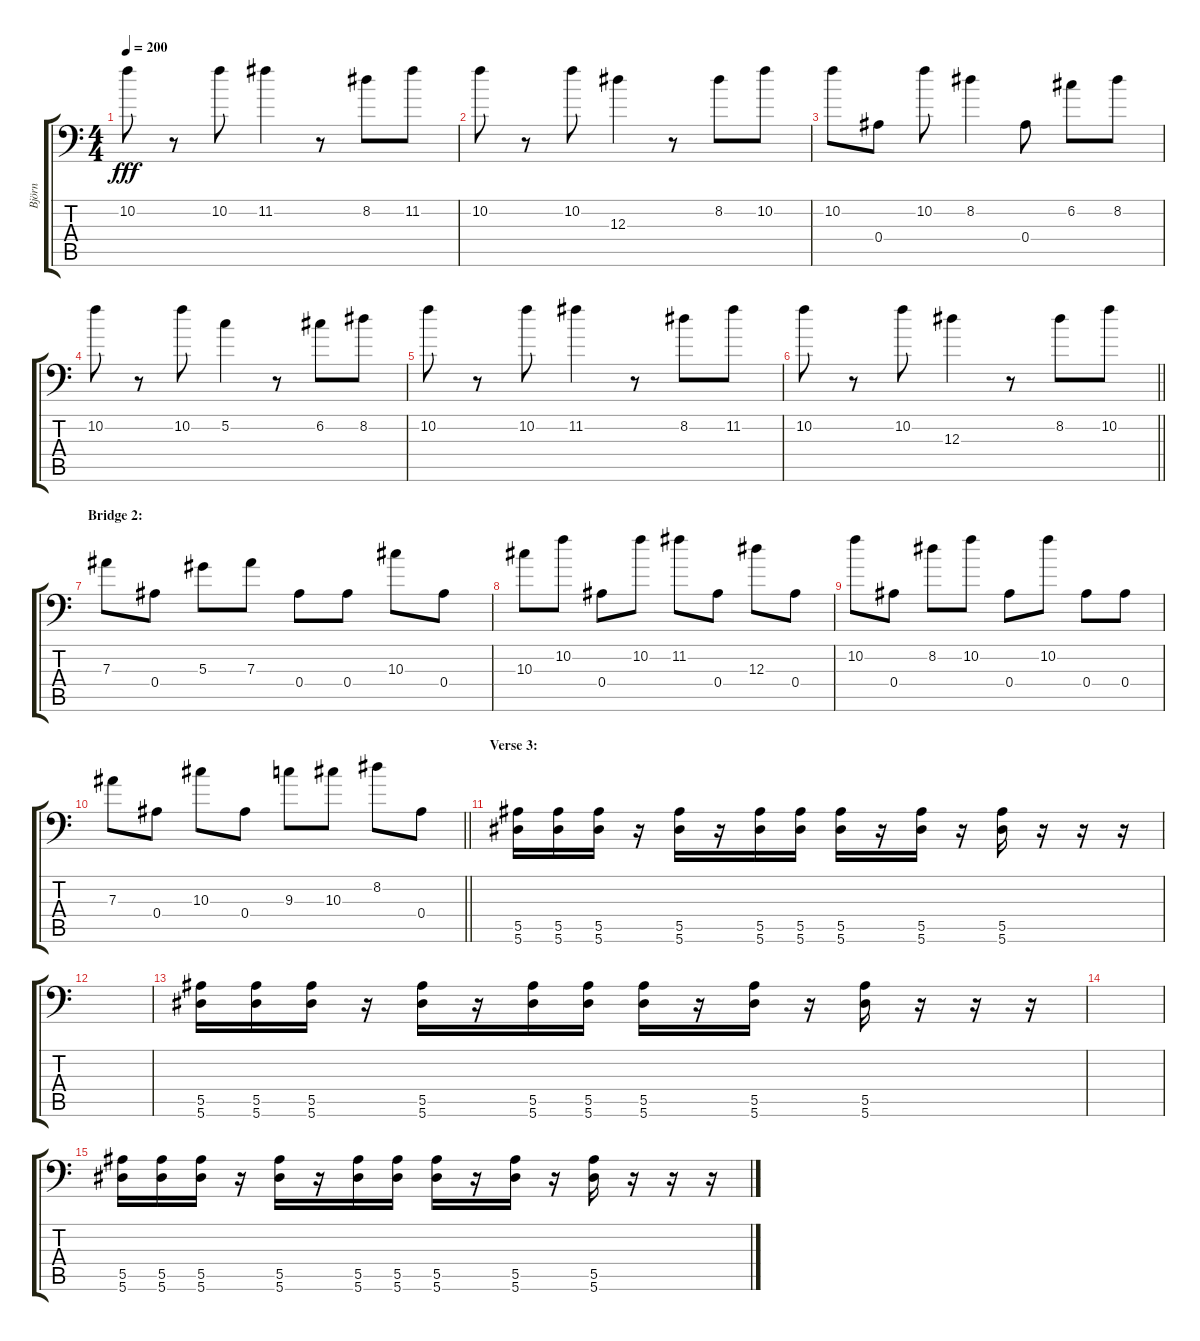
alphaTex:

\track ("Björn" "Björn") {instrument distortionguitar}
\staff {score tabs}
\tuning (C4 G3 Eb3 Bb2 F2 Bb1) {hide}
\ts (4 4)
\tempo 200
\clef f4
\ks c
10.2.8{dy fff} r.8 10.2.8 11.2.4 r.8 8.2.8 11.2.8 |
10.2.8 r.8 10.2.8 12.3.4 r.8 8.2.8 10.2.8 |
10.2.8 0.4.8 10.2.8 8.2.4 0.4.8 6.2.8 8.2.8 |
10.2.8 r.8 10.2.8 5.2.4 r.8 6.2.8 8.2.8 |
10.2.8 r.8 10.2.8 11.2.4 r.8 8.2.8 11.2.8 |
\barLineRight lightlight
10.2.8 r.8 10.2.8 12.3.4 r.8 8.2.8 10.2.8 |
\section ("" "Bridge 2:")
7.3.8 0.4.8 5.3.8 7.3.8 0.4.8 0.4.8 10.3.8 0.4.8 |
10.3.8 10.2.8 0.4.8 10.2.8 11.2.8 0.4.8 12.3.8 0.4.8 |
10.2.8 0.4.8 8.2.8 10.2.8 0.4.8 10.2.8 0.4.8 0.4.8 |
\barLineRight lightlight
7.3.8 0.4.8 10.3.8 0.4.8 9.3.8 10.3.8 8.2.8 0.4.8 |
\section ("" "Verse 3:")
(5.5 5.6).16 (5.5 5.6).16 (5.5 5.6).16 r.16 (5.5 5.6).16 r.16 (5.5 5.6).16 (5.5 5.6).16 (5.5 5.6).16 r.16 (5.5 5.6).16 r.16 (5.5 5.6).16 r.16 r.16 r.16 |
|
(5.5 5.6).16 (5.5 5.6).16 (5.5 5.6).16 r.16 (5.5 5.6).16 r.16 (5.5 5.6).16 (5.5 5.6).16 (5.5 5.6).16 r.16 (5.5 5.6).16 r.16 (5.5 5.6).16 r.16 r.16 r.16 |
|
(5.5 5.6).16 (5.5 5.6).16 (5.5 5.6).16 r.16 (5.5 5.6).16 r.16 (5.5 5.6).16 (5.5 5.6).16 (5.5 5.6).16 r.16 (5.5 5.6).16 r.16 (5.5 5.6).16 r.16 r.16 r.16
